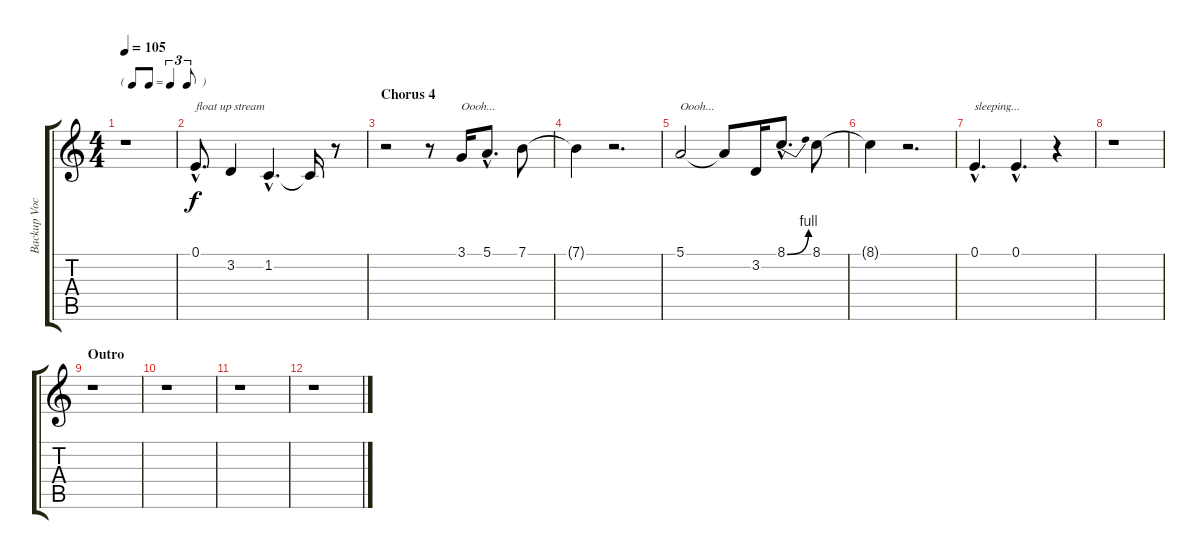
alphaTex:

\track ("Backup Vocals" "Backup Voc") {instrument clarinet}
\staff {score tabs}
\tuning (E4 B3 G3 D3 A2 E2) {hide}
\ts (4 4)
\tf triplet8th
\tempo 105
\clef g2
\ks c
r.1{dy f} |
0.1{hac}.8{d txt "float up stream"} 3.2.4 1.2{hac}.4{d} 1.2{t}.16 r.8 |
\section ("" "Chorus 4")
r.2{instrument voiceoohs} r.8 3.1.16{txt "Oooh..."} 5.1{hac}.8{d} 7.1.8 |
7.1{t}.4 r.2{d} |
5.1.2{txt "Oooh..."} 5.1{t}.8 3.2.16 8.1{be (bend 0 0 60 4) hac}.8{d} 8.1.8 |
8.1{t}.4 r.2{d} |
0.1{hac}.4{d txt "sleeping..." instrument clarinet} 0.1{hac}.4{d} r.4 |
r.1 |
\section ("" "Outro")
r.1 |
r.1 |
r.1 |
r.1
